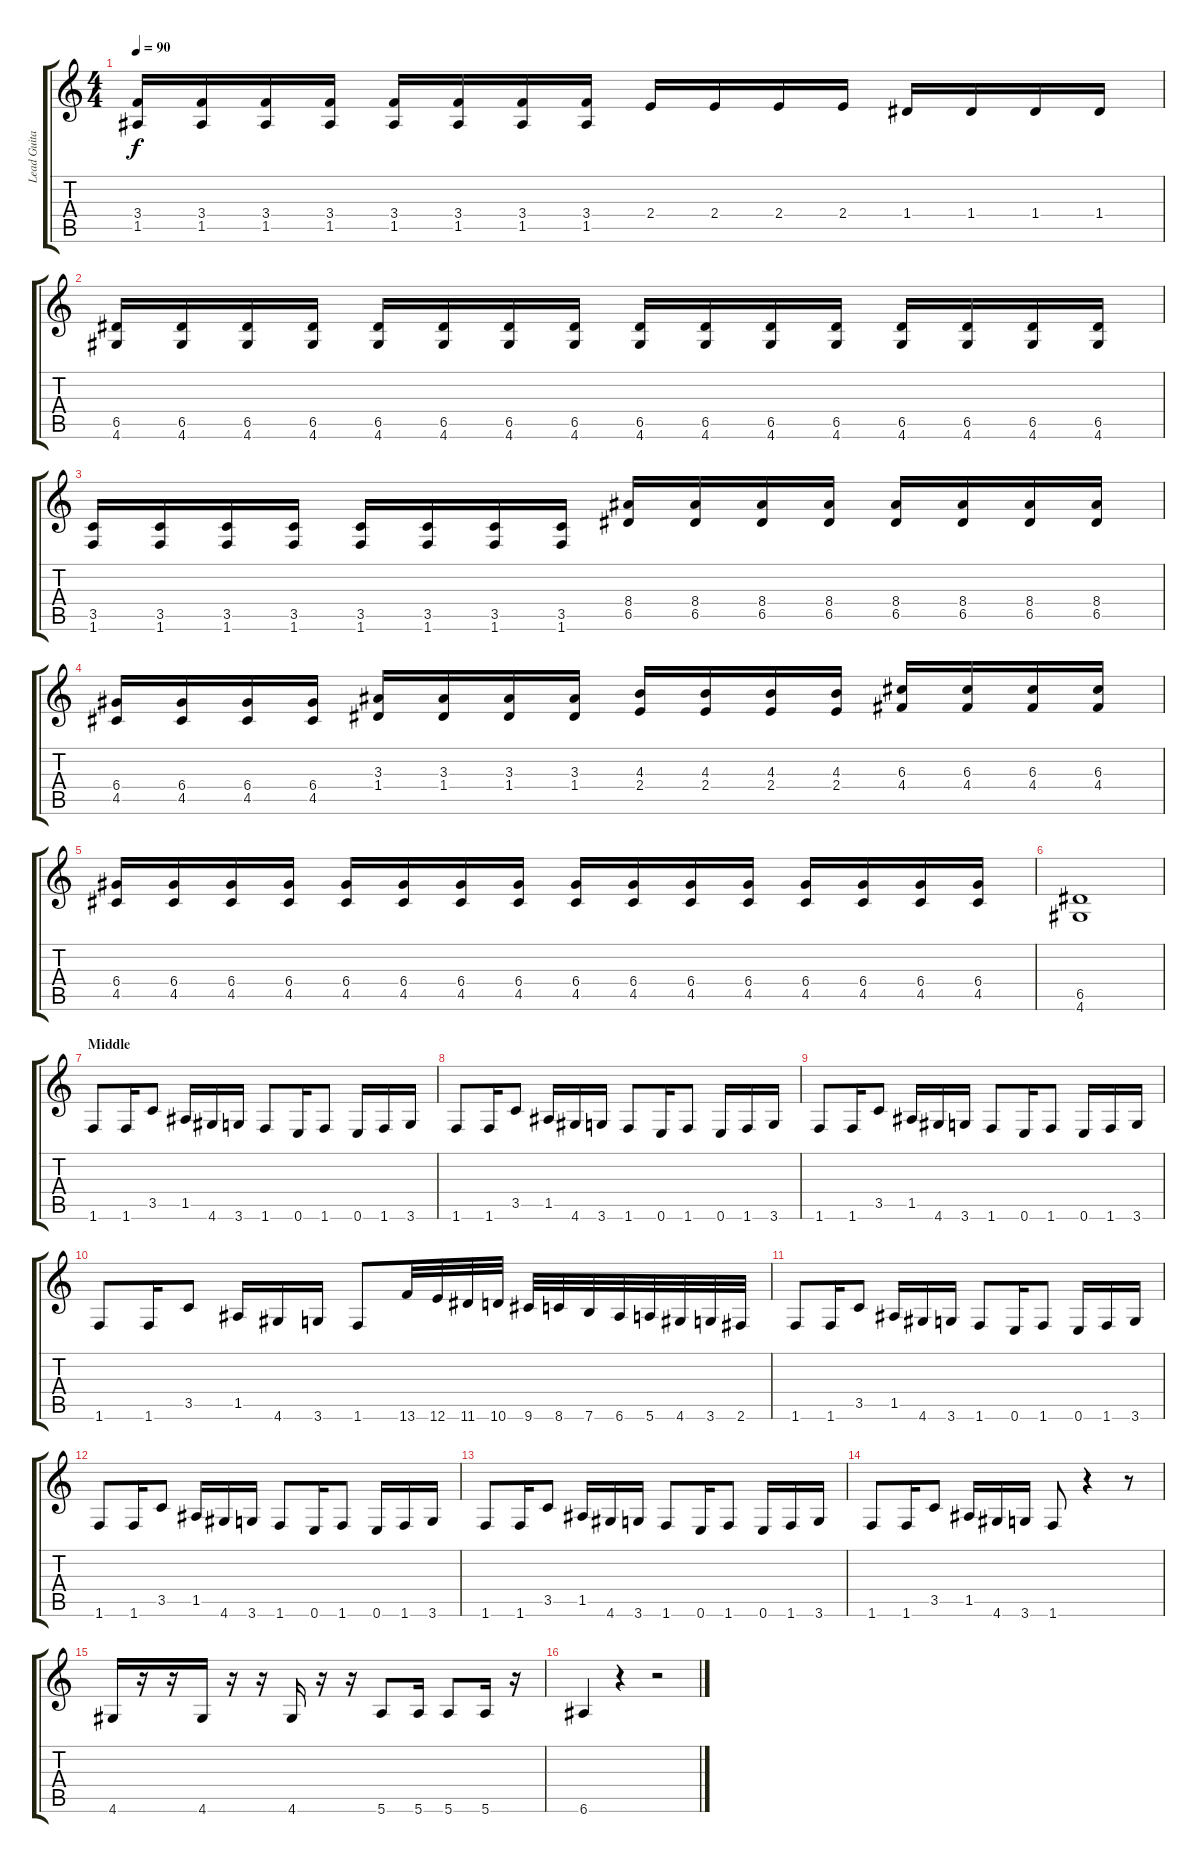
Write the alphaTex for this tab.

\track ("Lead Guitar" "Lead Guita") {instrument distortionguitar}
\staff {score tabs}
\tuning (E4 B3 G3 D3 A2 E2) {hide}
\ts (4 4)
\tempo 90
\clef g2
\ks c
(3.4 1.5).16{dy f} (3.4 1.5).16 (3.4 1.5).16 (3.4 1.5).16 (3.4 1.5).16 (3.4 1.5).16 (3.4 1.5).16 (3.4 1.5).16 2.4.16 2.4.16 2.4.16 2.4.16 1.4.16 1.4.16 1.4.16 1.4.16 |
(6.5 4.6).16 (6.5 4.6).16 (6.5 4.6).16 (6.5 4.6).16 (6.5 4.6).16 (6.5 4.6).16 (6.5 4.6).16 (6.5 4.6).16 (6.5 4.6).16 (6.5 4.6).16 (6.5 4.6).16 (6.5 4.6).16 (6.5 4.6).16 (6.5 4.6).16 (6.5 4.6).16 (6.5 4.6).16 |
(3.5 1.6).16 (3.5 1.6).16 (3.5 1.6).16 (3.5 1.6).16 (3.5 1.6).16 (3.5 1.6).16 (3.5 1.6).16 (3.5 1.6).16 (8.4 6.5).16 (8.4 6.5).16 (8.4 6.5).16 (8.4 6.5).16 (8.4 6.5).16 (8.4 6.5).16 (8.4 6.5).16 (8.4 6.5).16 |
(6.4 4.5).16 (6.4 4.5).16 (6.4 4.5).16 (6.4 4.5).16 (3.3 1.4).16 (3.3 1.4).16 (3.3 1.4).16 (3.3 1.4).16 (4.3 2.4).16 (4.3 2.4).16 (4.3 2.4).16 (4.3 2.4).16 (6.3 4.4).16 (6.3 4.4).16 (6.3 4.4).16 (6.3 4.4).16 |
(6.4 4.5).16 (6.4 4.5).16 (6.4 4.5).16 (6.4 4.5).16 (6.4 4.5).16 (6.4 4.5).16 (6.4 4.5).16 (6.4 4.5).16 (6.4 4.5).16 (6.4 4.5).16 (6.4 4.5).16 (6.4 4.5).16 (6.4 4.5).16 (6.4 4.5).16 (6.4 4.5).16 (6.4 4.5).16 |
(6.5 4.6).1 |
\section ("" "Middle")
1.6.8 1.6.16 3.5.8 1.5.16 4.6.16 3.6.16 1.6.8 0.6.16 1.6.8 0.6.16 1.6.16 3.6.16 |
1.6.8 1.6.16 3.5.8 1.5.16 4.6.16 3.6.16 1.6.8 0.6.16 1.6.8 0.6.16 1.6.16 3.6.16 |
1.6.8 1.6.16 3.5.8 1.5.16 4.6.16 3.6.16 1.6.8 0.6.16 1.6.8 0.6.16 1.6.16 3.6.16 |
1.6.8 1.6.16 3.5.8 1.5.16 4.6.16 3.6.16 1.6.8 13.6.32 12.6.32 11.6.32 10.6.32 9.6.32 8.6.32 7.6.32 6.6.32 5.6.32 4.6.32 3.6.32 2.6.32 |
1.6.8 1.6.16 3.5.8 1.5.16 4.6.16 3.6.16 1.6.8 0.6.16 1.6.8 0.6.16 1.6.16 3.6.16 |
1.6.8 1.6.16 3.5.8 1.5.16 4.6.16 3.6.16 1.6.8 0.6.16 1.6.8 0.6.16 1.6.16 3.6.16 |
1.6.8 1.6.16 3.5.8 1.5.16 4.6.16 3.6.16 1.6.8 0.6.16 1.6.8 0.6.16 1.6.16 3.6.16 |
1.6.8 1.6.16 3.5.8 1.5.16 4.6.16 3.6.16 1.6.8 r.4 r.8 |
4.6.16 r.16 r.16 4.6.16 r.16 r.16 4.6.16 r.16 r.16 5.6.8 5.6.16 5.6.8 5.6.16 r.16 |
6.6.4 r.4 r.2
